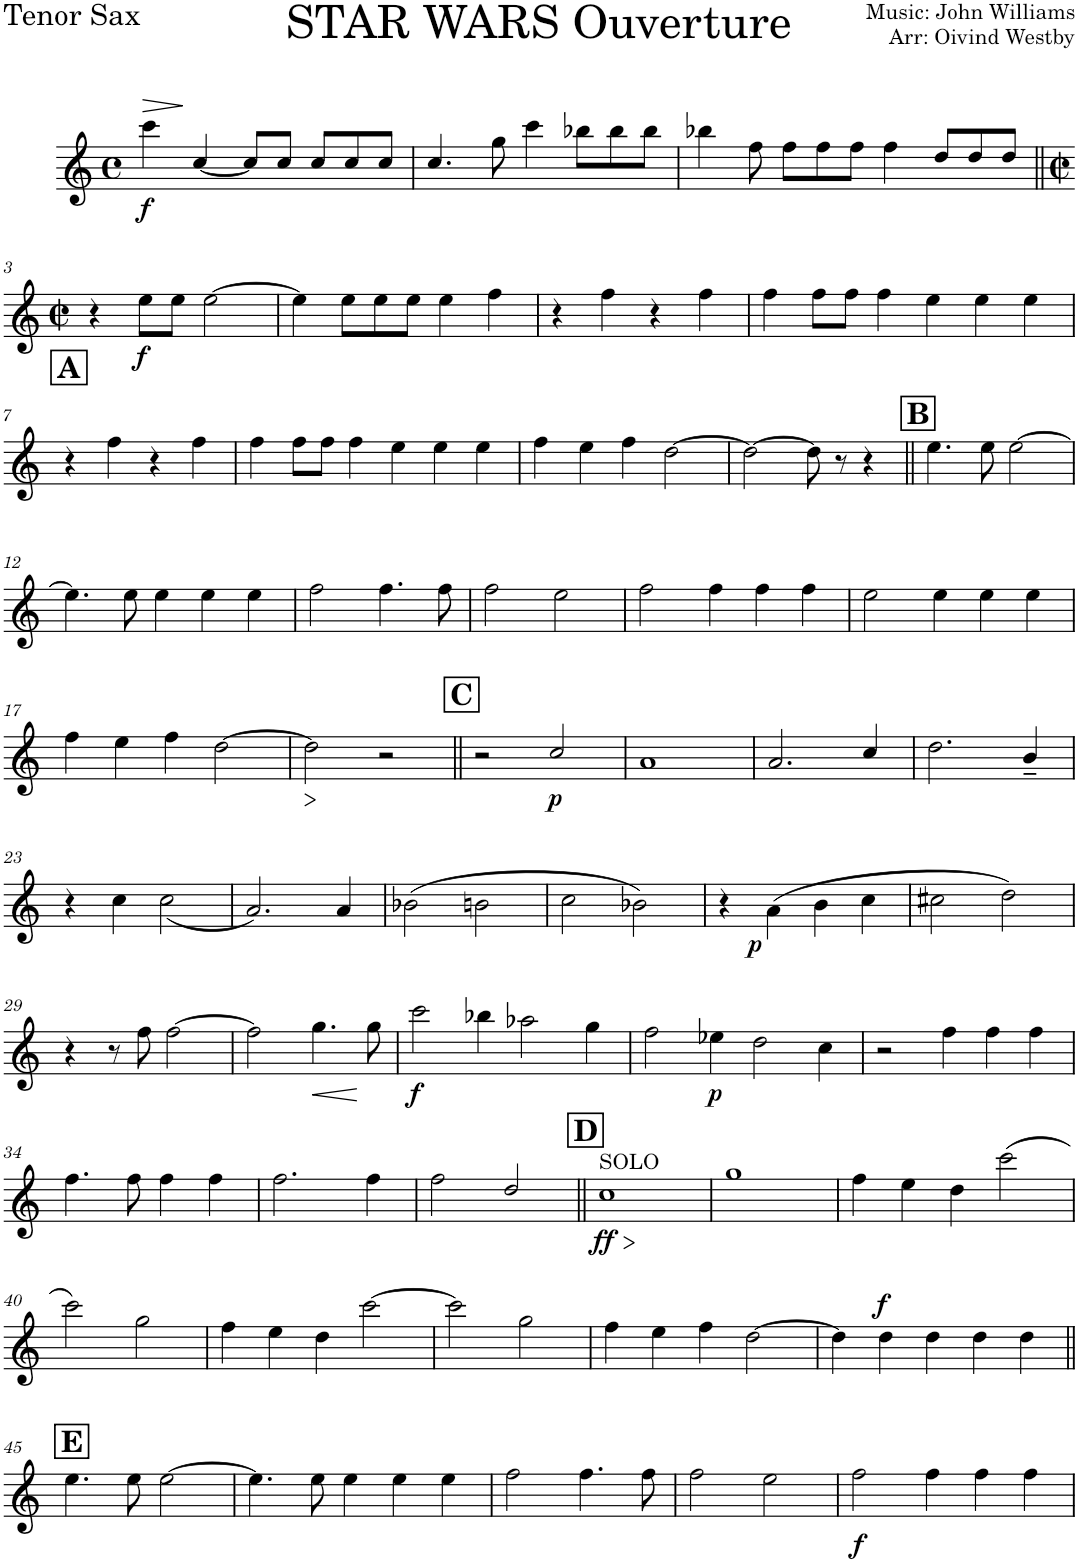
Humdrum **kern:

**kern	**dynam
*part1	*part1
*staff1	*staff1
*I"Tenor Saxophone	*
*I'T. Sax.	*
*clefG2	*
*Trd8c14	*
*k[]	*
*M4/4	*
*met(c)	*
=	=
!	!LO:HP:b
!	!LO:DY:n=1:b
4ccc\	> f
[<4cc/	]
8cc/L]	.
8cc/J	.
8cc/L	.
8cc/	.
8cc/J	.
=1	=1
4.cc/	.
8gg\	.
4ccc\	.
8bb-X\L	.
8bb-\	.
8bb-\J	.
=2	=2
4bb-X\	.
8ff\	.
8ff\L	.
8ff\	.
8ff\J	.
4ff\	.
8dd/L	.
8dd/	.
8dd/J	.
!!LO:LB:g=z
!!LO:REH:place=s1:b:B:cj:fs=14:t=A
=3||	=3||
*M2/2	*
*met(c|)	*
4r	.
!	!LO:DY:b
8ee\L	f
8ee\J	.
[2ee\	.
=4	=4
4ee\]	.
8ee\L	.
8ee\	.
8ee\J	.
4ee\	.
[8ff\	.
=5	=5
4r	.
8ff\]	.
4ff\	.
4r	.
4ff\	.
=6	=6
4ff\	.
8ff\L	.
8ff\J	.
4ff\	.
4ee\	.
4ee\	.
4ee\	.
!!LO:LB:g=z
=7	=7
4r	.
4ff\	.
4r	.
4ff\	.
=8	=8
4ff\	.
8ff\L	.
8ff\J	.
4ff\	.
4ee\	.
4ee\	.
4ee\	.
=9	=9
4ff\	.
4ee\	.
4ff\	.
[4dd\	.
=10	=10
2dd\_	.
4dd\_	.
8dd\]	.
8r	.
4r	.
!!LO:REH:place=s1:a:B:cj:fs=14:t=B
=11||	=11||
4.ee\	.
8ee\	.
[2ee\	.
!!LO:LB:g=z
=12	=12
4.ee\]	.
8ee\	.
4ee\	.
4ee\	.
4ee\	.
=13	=13
2ff\	.
4.ff\	.
8ff\	.
=14	=14
2ff\	.
2ee\	.
=15	=15
2ff\	.
4ff\	.
4ff\	.
4ff\	.
=16	=16
2ee\	.
4ee\	.
4ee\	.
4ee\	.
!!LO:LB:g=z
=17	=17
4ff\	.
4ee\	.
4ff\	.
[4dd\	.
=18	=18
!	!LO:HP:b
2dd\]	>
4dd\_	.
2r	.
!!LO:REH:place=s1:a:B:cj:fs=14:t=C
=19||	=19||
2r	.
!	!LO:DY:b
2cc/	p
=20	=20
1a	.
=21	=21
2.a/	.
4cc/	.
=22	=22
2.dd\	.
4b~/	.
!!LO:LB:g=z
=23	=23
4r	.
4cc\	.
(<2cc\	.
=24	=24
2.a/)	.
4a/	.
=25	=25
(2b-X\	.
2bn\	.
=26	=26
2cc\	.
2b-X\)	.
=27	=27
4r	.
!	!LO:DY:b
(4a\	p
4b\	.
4cc\	.
=28	=28
2cc#X\	.
2dd\)	.
!!LO:LB:g=z
=29	=29
4r	.
8r	.
8ff\	.
[>2ff\	.
=30	=30
2ff\]	.
!	!LO:HP:b
4.gg\	<
8gg\	]
=31	=31
!	!LO:DY:b
2ccc\	f
4bb-X\	.
[4aa-X\	.
4ryy	.
4gg\	.
=32	=32
2ff\	.
!	!LO:DY:b
4aa-\]	p
4ee-X\	.
[4dd\	.
4cc\	.
=33	=33
2r	.
4dd\]	.
4ff\	.
4ff\	.
4ff\	.
!!LO:LB:g=z
=34	=34
4.ff\	.
8ff\	.
4ff\	.
4ff\	.
=35	=35
2.ff\	.
4ff\	.
=36	=36
2ff\	.
2dd/	.
.	[
!!LO:REH:place=s1:a:B:cj:fs=14:t=D
=37||	=37||
!LO:TX:a:t=SOLO	!
!	!LO:DY:b
1cc	ff
=38	=38
1gg	.
=39	=39
4ff\	.
4ee\	.
4dd\	.
(>[4ccc\	.
!!LO:LB:g=z
=40	=40
2ccc\)	.
4ccc\]	.
2gg\	.
=41	=41
4ff\	.
4ee\	.
4dd\	.
[>4ccc\	.
=42	=42
2ccc\]	.
4ccc\_	.
2gg\	.
=43	=43
4ff\	.
4ee\	.
4ff\	.
[4dd\	.
=44	=44
4dd\]	.
!	!LO:DY:a
4dd\_	f
4dd\	.
4dd\	.
4dd\	.
4dd\	.
!!LO:LB:g=z
!!LO:REH:place=s1:a:B:cj:fs=14:t=E
=45||	=45||
4.ee\	.
8ee\	.
[2ee\	.
=46	=46
4.ee\]	.
8ee\	.
4ee\	.
4ee\	.
4ee\	.
=47	=47
2ff\	.
4.ff\	.
8ff\	.
=48	=48
2ff\	.
2ee\	.
=49	=49
!	!LO:DY:b
2ff\	f
4ff\	.
4ff\	.
4ff\	.
=	=
*-	*-
